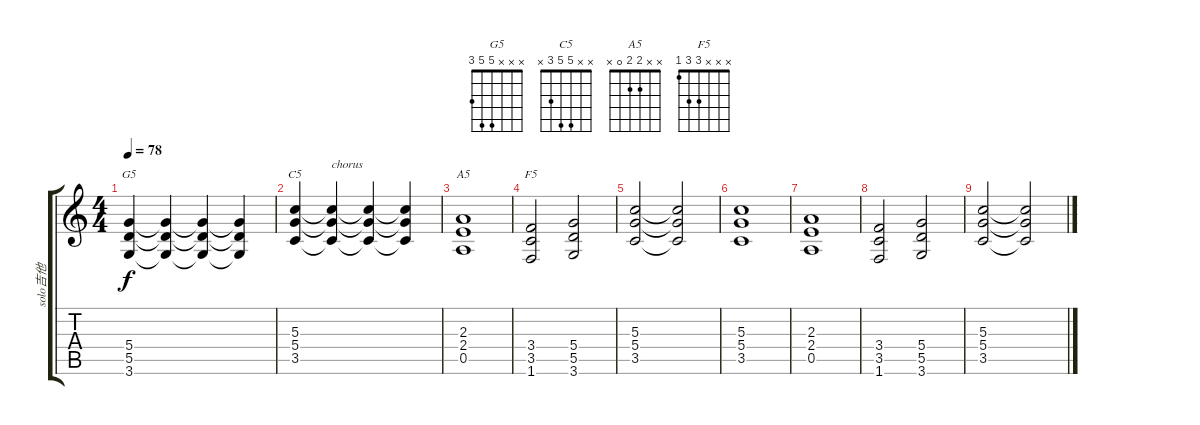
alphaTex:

\track ("solo吉他" "solo吉他") {instrument overdrivenguitar}
\staff {score tabs}
\tuning (E4 B3 G3 D3 A2 E2) {hide}
\chord ("G5" x x x 5 5 3)
\chord ("C5" x x 5 5 3 x)
\chord ("A5" x x 2 2 0 x)
\chord ("F5" x x x 3 3 1)
\ts (4 4)
\tempo 78
\clef g2
\ks c
(5.4 5.5 3.6).4{ch "G5" dy f} (5.4{t} 5.5{t} 3.6{t}).4 (5.4{t} 5.5{t} 3.6{t}).4 (5.4{t} 5.5{t} 3.6{t}).4 |
(5.3 5.4 3.5).4{ch "C5"} (5.3{t} 5.4{t} 3.5{t}).4{txt "chorus"} (5.3{t} 5.4{t} 3.5{t}).4 (5.3{t} 5.4{t} 3.5{t}).4 |
(2.3 2.4 0.5).1{ch "A5"} |
(3.4 3.5 1.6).2{ch "F5"} (5.4 5.5 3.6).2 |
(5.3 5.4 3.5).2 (5.3{t} 5.4{t} 3.5{t}).2 |
(5.3 5.4 3.5).1 |
(2.3 2.4 0.5).1 |
(3.4 3.5 1.6).2 (5.4 5.5 3.6).2 |
(5.3 5.4 3.5).2 (5.3{t} 5.4{t} 3.5{t}).2
